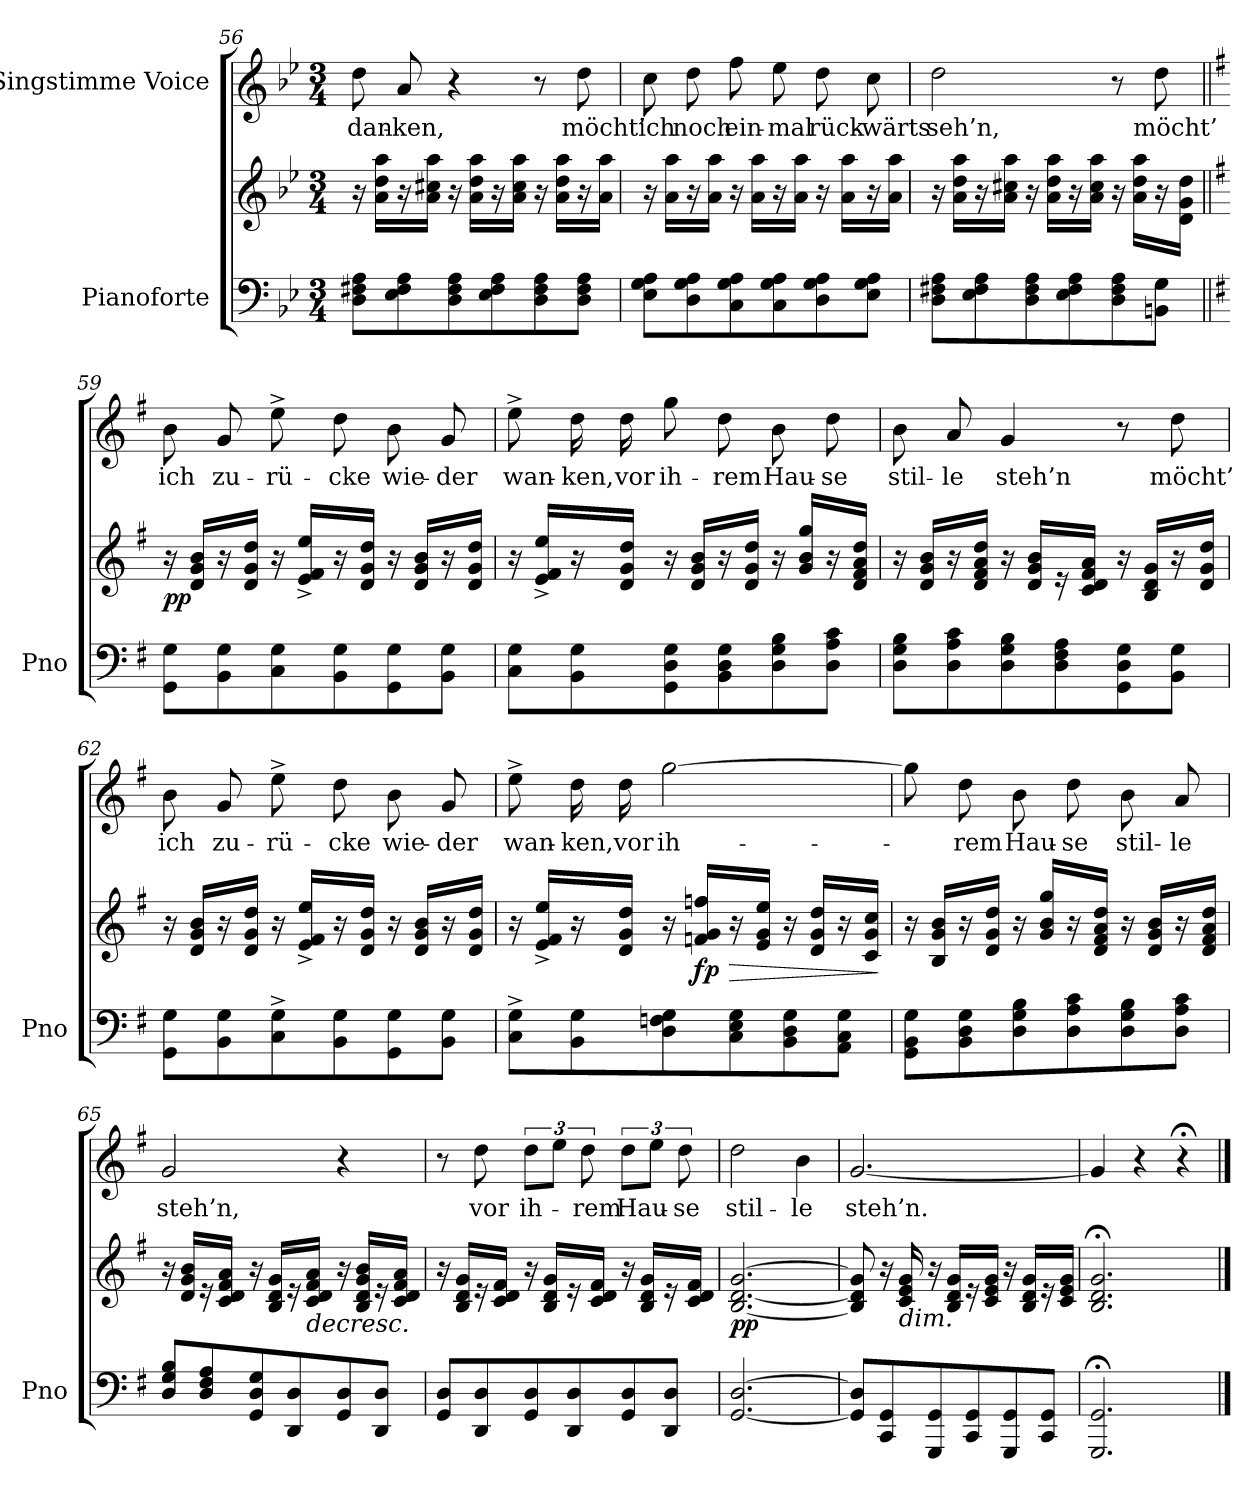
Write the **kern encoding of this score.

**kern	**kern	**dynam	**kern	**text
*part2	*part2	*part2	*part1	*part1
*staff3	*staff2	*staff2/3	*staff1	*staff1
*I"Pianoforte	*	*	*I"Singstimme Voice	*
*I'Pno	*	*	*	*
!!LO:LB:g=z
*clefF4	*clefG2	*	*clefG2	*
*k[b-e-]	*k[b-e-]	*	*k[b-e-]	*
*M3/4	*M3/4	*	*M3/4	*
=56	=56	=56	=56	=56
!	!	!	!	!LO:LY:b
8D\ 8F#X\ 8A\L	16r	.	8dd\	-dan-
.	16a\ 16dd\ 16aa\LL	.	.	.
!	!	!	!	!LO:LY:b
8E-\ 8F#\ 8A\	16r	.	8a/	-ken,
.	16a\ 16cc#X\ 16aa\JJ	.	.	.
8D\ 8F#\ 8A\	16r	.	4r	.
.	16a\ 16dd\ 16aa\LL	.	.	.
8E-\ 8F#\ 8A\	16r	.	.	.
.	16a\ 16cc#\ 16aa\JJ	.	.	.
8D\ 8F#\ 8A\	16r	.	8r	.
.	16a\ 16dd\ 16aa\LL	.	.	.
!	!	!	!	!LO:LY:b
8D\ 8F#\ 8A\J	16r	.	8dd\	möcht’
.	16a\ 16aa\JJ	.	.	.
=57	=57	=57	=57	=57
!	!	!	!	!LO:LY:b
8E-\ 8G\ 8A\L	16r	.	8cc\	ich
.	16a\ 16aa\LL	.	.	.
!	!	!	!	!LO:LY:b
8D\ 8G\ 8A\	16r	.	8dd\	noch
.	16a\ 16aa\JJ	.	.	.
!	!	!	!	!LO:LY:b
8C\ 8G\ 8A\	16r	.	8ff\	ein-
.	16a\ 16aa\LL	.	.	.
!	!	!	!	!LO:LY:b
8C\ 8G\ 8A\	16r	.	8ee-\	-mal
.	16a\ 16aa\JJ	.	.	.
!	!	!	!	!LO:LY:b
8D\ 8G\ 8A\	16r	.	8dd\	rück-
.	16a\ 16aa\LL	.	.	.
!	!	!	!	!LO:LY:b
8E-\ 8G\ 8A\J	16r	.	8cc\	-wärts
.	16a\ 16aa\JJ	.	.	.
=58	=58	=58	=58	=58
!	!	!	!	!LO:LY:b
8D\ 8F#X\ 8A\L	16r	.	2dd\	seh’n,
.	16a\ 16dd\ 16aa\LL	.	.	.
8E-\ 8F#\ 8A\	16r	.	.	.
.	16a\ 16cc#X\ 16aa\JJ	.	.	.
8D\ 8F#\ 8A\	16r	.	.	.
.	16a\ 16dd\ 16aa\LL	.	.	.
8E-\ 8F#\ 8A\	16r	.	.	.
.	16a\ 16cc#\ 16aa\JJ	.	.	.
8D\ 8F#\ 8A\	16r	.	8r	.
.	16a\ 16dd\ 16aa\LL	.	.	.
!	!	!	!	!LO:LY:b
8BBn\ 8G\J	16r	.	8dd\	möcht’
.	16d\ 16g\ 16dd\JJ	.	.	.
!!LO:LB:g=z
=59||	=59||	=59||	=59||	=59||
*k[f#]	*k[f#]	*	*k[f#]	*
!	!	!LO:DY:b	!	!LO:LY:b
8GG\ 8G\L	16r	pp	8b\	ich
.	16d/ 16g/ 16b/LL	.	.	.
!	!	!	!	!LO:LY:b
8BB\ 8G\	16r	.	8g/	zu-
.	16d/ 16g/ 16dd/JJ	.	.	.
!	!	!	!	!LO:LY:b
8C\ 8G\	16r	.	8ee^\	-rü-
.	16e/^ 16f#/^ 16ee/^LL	.	.	.
!	!	!	!	!LO:LY:b
8BB\ 8G\	16r	.	8dd\	-cke
.	16d/ 16g/ 16dd/JJ	.	.	.
!	!	!	!	!LO:LY:b
8GG\ 8G\	16r	.	8b\	wie-
.	16d/ 16g/ 16b/LL	.	.	.
!	!	!	!	!LO:LY:b
8BB\ 8G\J	16r	.	8g/	-der
.	16d/ 16g/ 16dd/JJ	.	.	.
=60	=60	=60	=60	=60
!	!	!	!	!LO:LY:b
8C\ 8G\L	16r	.	8ee^\	wan-
.	16e/^ 16f#/^ 16ee/^LL	.	.	.
!	!	!	!	!LO:LY:b
8BB\ 8G\	16r	.	16dd\	-ken,
!	!	!	!	!LO:LY:b
.	16d/ 16g/ 16dd/JJ	.	16dd\	vor
!	!	!	!	!LO:LY:b
8GG\ 8D\ 8G\	16r	.	8gg\	ih-
.	16d/ 16g/ 16b/LL	.	.	.
!	!	!	!	!LO:LY:b
8BB\ 8D\ 8G\	16r	.	8dd\	-rem
.	16d/ 16g/ 16dd/JJ	.	.	.
!	!	!	!	!LO:LY:b
8D\ 8G\ 8B\	16r	.	8b\	Hau-
.	16g/ 16b/ 16gg/LL	.	.	.
!	!	!	!	!LO:LY:b
8D\ 8A\ 8c\J	16r	.	8dd\	-se
.	16d/ 16f#/ 16a/ 16dd/JJ	.	.	.
=61	=61	=61	=61	=61
!	!	!	!	!LO:LY:b
8D\ 8G\ 8B\L	16r	.	8b\	stil-
.	16d/ 16g/ 16b/LL	.	.	.
!	!	!	!	!LO:LY:b
8D\ 8A\ 8c\	16r	.	8a/	-le
.	16d/ 16f#/ 16a/ 16dd/JJ	.	.	.
!	!	!	!	!LO:LY:b
8D\ 8G\ 8B\	16r	.	4g/	steh’n
.	16d/ 16g/ 16b/LL	.	.	.
8D\ 8F#\ 8A\	16r	.	.	.
.	16c/ 16d/ 16f#/ 16a/JJ	.	.	.
8GG\ 8D\ 8G\	16r	.	8r	.
.	16B/ 16d/ 16g/LL	.	.	.
!	!	!	!	!LO:LY:b
8BB\ 8G\J	16r	.	8dd\	möcht’
.	16d/ 16g/ 16dd/JJ	.	.	.
!!LO:LB:g=z
=62	=62	=62	=62	=62
!	!	!	!	!LO:LY:b
8GG\ 8G\L	16r	.	8b\	ich
.	16d/ 16g/ 16b/LL	.	.	.
!	!	!	!	!LO:LY:b
8BB\ 8G\	16r	.	8g/	zu-
.	16d/ 16g/ 16dd/JJ	.	.	.
!	!	!	!	!LO:LY:b
8C\^< 8G\^<	16r	.	8ee^\	-rü-
.	16e/^ 16f#/^ 16ee/^LL	.	.	.
!	!	!	!	!LO:LY:b
8BB\ 8G\	16r	.	8dd\	-cke
.	16d/ 16g/ 16dd/JJ	.	.	.
!	!	!	!	!LO:LY:b
8GG\ 8G\	16r	.	8b\	wie-
.	16d/ 16g/ 16b/LL	.	.	.
!	!	!	!	!LO:LY:b
8BB\ 8G\J	16r	.	8g/	-der
.	16d/ 16g/ 16dd/JJ	.	.	.
=63	=63	=63	=63	=63
!	!	!	!	!LO:LY:b
8C\^ 8G\^L	16r	.	8ee^\	wan-
.	16e/^ 16f#/^ 16ee/^LL	.	.	.
!	!	!	!	!LO:LY:b
8BB\ 8G\	16r	.	16dd\	-ken,
!	!	!	!	!LO:LY:b
.	16d/ 16g/ 16dd/JJ	.	16dd\	vor
!	!	!	!	!LO:LY:b
8D\ 8Fn\ 8G\	16r	.	[2gg\	-ih-
!	!	!LO:DY:b	!	!
.	16fn/ 16g/ 16ffn/LL	fp	.	.
!	!	!LO:HP:b	!	!
8C\ 8E\ 8G\	16r	>	.	.
.	16e/ 16g/ 16ee/JJ	.	.	.
8BB\ 8D\ 8G\	16r	.	.	.
.	16d/ 16g/ 16dd/LL	.	.	.
8AA\ 8C\ 8G\J	16r	.	.	.
.	16c/ 16g/ 16cc/JJ	.	.	.
.	.	]	.	.
=64	=64	=64	=64	=64
8GG\ 8BB\ 8G\L	16r	.	8gg\]	.
.	16B/ 16g/ 16b/LL	.	.	.
!	!	!	!	!LO:LY:b
8BB\ 8D\ 8G\	16r	.	8dd\	-rem
.	16d/ 16g/ 16dd/JJ	.	.	.
!	!	!	!	!LO:LY:b
8D\ 8G\ 8B\	16r	.	8b\	Hau-
.	16g/ 16b/ 16gg/LL	.	.	.
!	!	!	!	!LO:LY:b
8D\ 8A\ 8c\	16r	.	8dd\	-se
.	16d/ 16f#/ 16a/ 16dd/JJ	.	.	.
!	!	!	!	!LO:LY:b
8D\ 8G\ 8B\	16r	.	8b\	stil-
.	16d/ 16g/ 16b/LL	.	.	.
!	!	!	!	!LO:LY:b
8D\ 8A\ 8c\J	16r	.	8a/	-le
.	16d/ 16f#/ 16a/ 16dd/JJ	.	.	.
!!LO:LB:g=z
=65	=65	=65	=65	=65
!	!	!	!	!LO:LY:b
8D/ 8G/ 8B/L	16r	.	2g/	steh’n,
.	16d/ 16g/ 16b/LL	.	.	.
8D/ 8F#/ 8A/	16r	.	.	.
.	16c/ 16d/ 16f#/ 16a/JJ	.	.	.
8GG/ 8D/ 8G/	16r	.	.	.
.	16B/ 16d/ 16g/LL	.	.	.
8DD/ 8D/	16r	.	.	.
!	!LO:TX:b:i:t=decresc.	!	!	!
.	16c/ 16d/ 16f#/ 16a/JJ	.	.	.
8GG/ 8D/	16r	.	4r	.
.	16B/ 16d/ 16g/ 16b/LL	.	.	.
8DD/ 8D/J	16r	.	.	.
.	16c/ 16d/ 16f#/ 16a/JJ	.	.	.
=66	=66	=66	=66	=66
8GG/ 8D/L	16r	.	8r	.
.	16B/ 16d/ 16g/LL	.	.	.
!	!	!	!	!LO:LY:b
8DD/ 8D/	16r	.	8dd\	vor
.	16c/ 16d/ 16f#/JJ	.	.	.
!	!	!	!	!LO:LY:b
8GG/ 8D/	16r	.	12dd\L	ih-
.	16B/ 16d/ 16g/LL	.	.	.
.	.	.	12ee\J	.
8DD/ 8D/	16r	.	.	.
!	!	!	!	!LO:LY:b
.	.	.	12dd\	rem
.	16c/ 16d/ 16f#/JJ	.	.	.
!	!	!	!	!LO:LY:b
8GG/ 8D/	16r	.	12dd\L	Hau-
.	16B/ 16d/ 16g/LL	.	.	.
.	.	.	12ee\J	.
8DD/ 8D/J	16r	.	.	.
!	!	!	!	!LO:LY:b
.	.	.	12dd\	-se
.	16c/ 16d/ 16f#/JJ	.	.	.
=67	=67	=67	=67	=67
!	!	!LO:DY:b	!	!LO:LY:b
[2.GG/ [2.D/	[2.B/ [2.d/ [2.g/	pp	2dd\	stil-
!	!	!	!	!LO:LY:b
.	.	.	4b\	-le
=68	=68	=68	=68	=68
!	!	!	!	!LO:LY:b
8GG/] 8D/]L	8B/] 8d/] 8g/]	.	[2.g/	-steh’n.
8CC/ 8GG/	16r	.	.	.
!	!LO:TX:b:i:t=dim.	!	!	!
.	16c/ 16e/ 16g/	.	.	.
8GGG/ 8GG/	16r	.	.	.
.	16B/ 16d/ 16g/LL	.	.	.
8CC/ 8GG/	16r	.	.	.
.	16c/ 16e/ 16g/JJ	.	.	.
8GGG/ 8GG/	16r	.	.	.
.	16B/ 16d/ 16g/LL	.	.	.
8CC/ 8GG/J	16r	.	.	.
.	16c/ 16e/ 16g/JJ	.	.	.
!!LO:PB:g=z
=69	=69	=69	=69	=69
2.GGG/;< 2.GG/;<	2.B/;< 2.d/;< 2.g/;<	.	4g/]	.
.	.	.	4r	.
.	.	.	4r;<	.
==	==	==	==	==
*-	*-	*-	*-	*-
